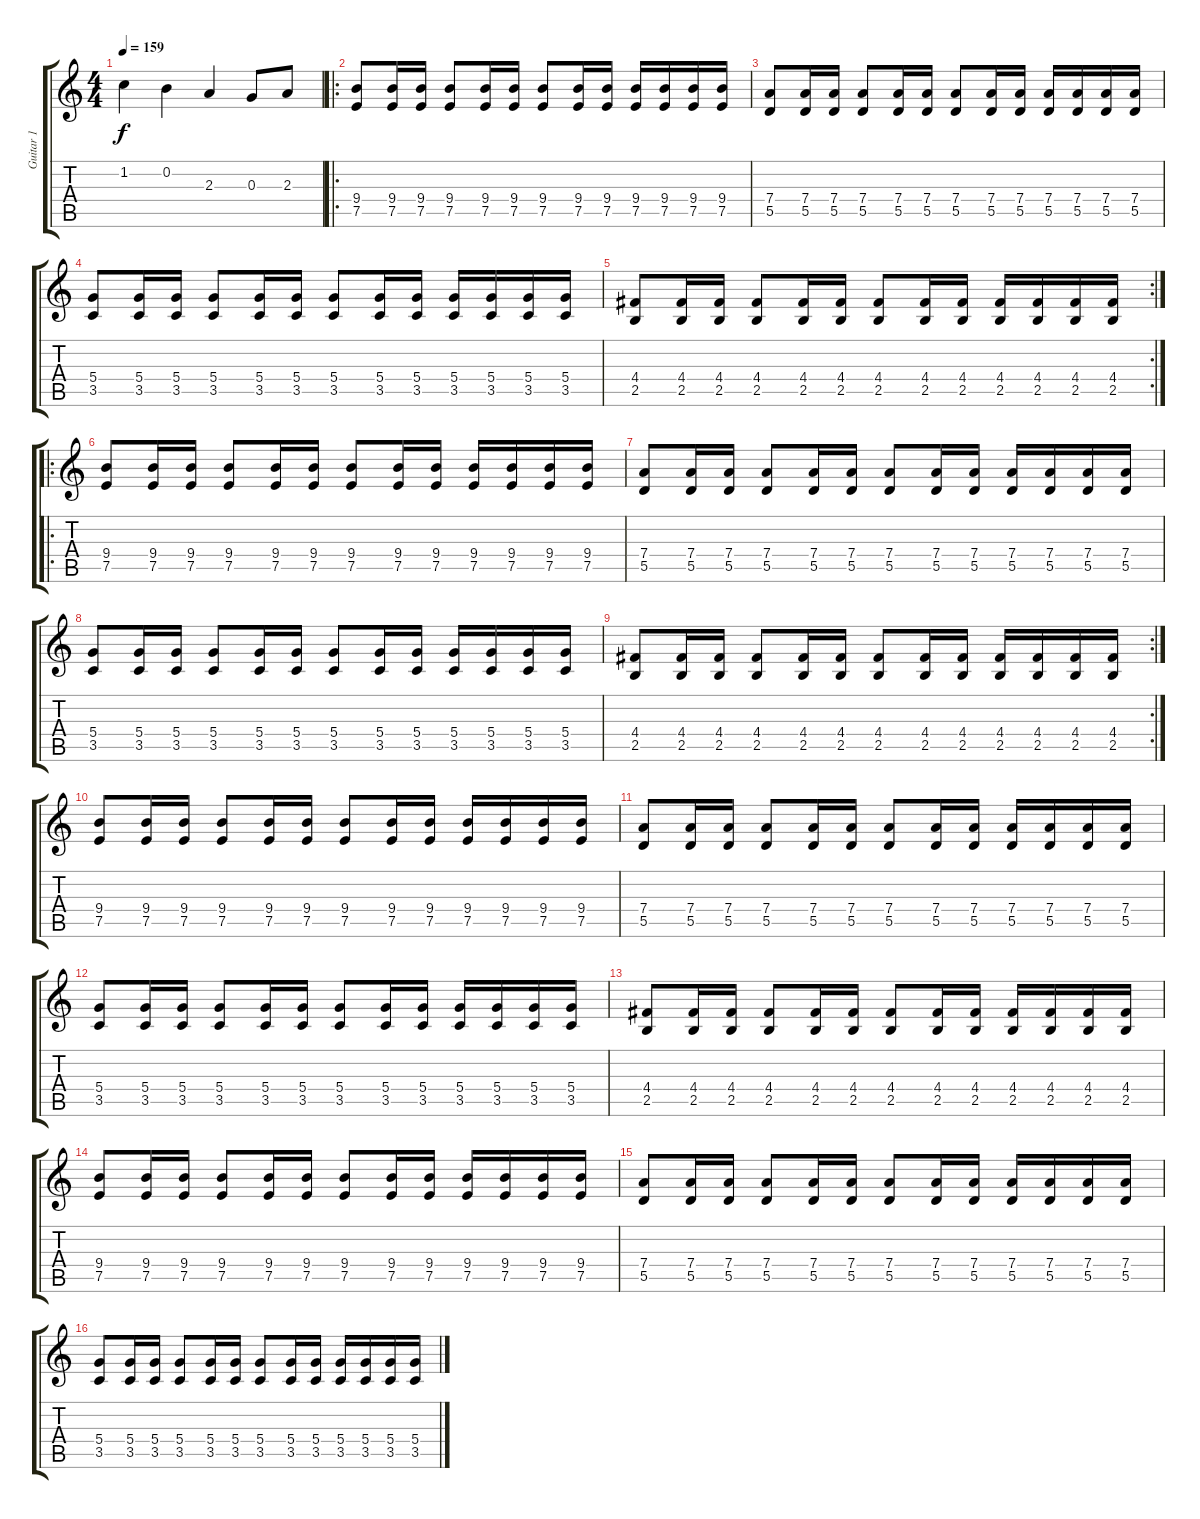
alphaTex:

\track ("Guitar 1" "Guitar 1") {instrument distortionguitar}
\staff {score tabs}
\tuning (E4 B3 G3 D3 A2 E2) {hide}
\ts (4 4)
\tempo 159
\clef g2
\ks c
1.2{t}.4{dy f} 0.2.4 2.3.4 0.3.8 2.3.8 |
\ro
(9.4 7.5).8 (9.4 7.5).16 (9.4 7.5).16 (9.4 7.5).8 (9.4 7.5).16 (9.4 7.5).16 (9.4 7.5).8 (9.4 7.5).16 (9.4 7.5).16 (9.4 7.5).16 (9.4 7.5).16 (9.4 7.5).16 (9.4 7.5).16 |
(7.4 5.5).8 (7.4 5.5).16 (7.4 5.5).16 (7.4 5.5).8 (7.4 5.5).16 (7.4 5.5).16 (7.4 5.5).8 (7.4 5.5).16 (7.4 5.5).16 (7.4 5.5).16 (7.4 5.5).16 (7.4 5.5).16 (7.4 5.5).16 |
(5.4 3.5).8 (5.4 3.5).16 (5.4 3.5).16 (5.4 3.5).8 (5.4 3.5).16 (5.4 3.5).16 (5.4 3.5).8 (5.4 3.5).16 (5.4 3.5).16 (5.4 3.5).16 (5.4 3.5).16 (5.4 3.5).16 (5.4 3.5).16 |
\rc 2
(4.4 2.5).8 (4.4 2.5).16 (4.4 2.5).16 (4.4 2.5).8 (4.4 2.5).16 (4.4 2.5).16 (4.4 2.5).8 (4.4 2.5).16 (4.4 2.5).16 (4.4 2.5).16 (4.4 2.5).16 (4.4 2.5).16 (4.4 2.5).16 |
\ro
(9.4 7.5).8 (9.4 7.5).16 (9.4 7.5).16 (9.4 7.5).8 (9.4 7.5).16 (9.4 7.5).16 (9.4 7.5).8 (9.4 7.5).16 (9.4 7.5).16 (9.4 7.5).16 (9.4 7.5).16 (9.4 7.5).16 (9.4 7.5).16 |
(7.4 5.5).8 (7.4 5.5).16 (7.4 5.5).16 (7.4 5.5).8 (7.4 5.5).16 (7.4 5.5).16 (7.4 5.5).8 (7.4 5.5).16 (7.4 5.5).16 (7.4 5.5).16 (7.4 5.5).16 (7.4 5.5).16 (7.4 5.5).16 |
(5.4 3.5).8 (5.4 3.5).16 (5.4 3.5).16 (5.4 3.5).8 (5.4 3.5).16 (5.4 3.5).16 (5.4 3.5).8 (5.4 3.5).16 (5.4 3.5).16 (5.4 3.5).16 (5.4 3.5).16 (5.4 3.5).16 (5.4 3.5).16 |
\rc 2
(4.4 2.5).8 (4.4 2.5).16 (4.4 2.5).16 (4.4 2.5).8 (4.4 2.5).16 (4.4 2.5).16 (4.4 2.5).8 (4.4 2.5).16 (4.4 2.5).16 (4.4 2.5).16 (4.4 2.5).16 (4.4 2.5).16 (4.4 2.5).16 |
(9.4 7.5).8 (9.4 7.5).16 (9.4 7.5).16 (9.4 7.5).8 (9.4 7.5).16 (9.4 7.5).16 (9.4 7.5).8 (9.4 7.5).16 (9.4 7.5).16 (9.4 7.5).16 (9.4 7.5).16 (9.4 7.5).16 (9.4 7.5).16 |
(7.4 5.5).8 (7.4 5.5).16 (7.4 5.5).16 (7.4 5.5).8 (7.4 5.5).16 (7.4 5.5).16 (7.4 5.5).8 (7.4 5.5).16 (7.4 5.5).16 (7.4 5.5).16 (7.4 5.5).16 (7.4 5.5).16 (7.4 5.5).16 |
(5.4 3.5).8 (5.4 3.5).16 (5.4 3.5).16 (5.4 3.5).8 (5.4 3.5).16 (5.4 3.5).16 (5.4 3.5).8 (5.4 3.5).16 (5.4 3.5).16 (5.4 3.5).16 (5.4 3.5).16 (5.4 3.5).16 (5.4 3.5).16 |
(4.4 2.5).8 (4.4 2.5).16 (4.4 2.5).16 (4.4 2.5).8 (4.4 2.5).16 (4.4 2.5).16 (4.4 2.5).8 (4.4 2.5).16 (4.4 2.5).16 (4.4 2.5).16 (4.4 2.5).16 (4.4 2.5).16 (4.4 2.5).16 |
(9.4 7.5).8 (9.4 7.5).16 (9.4 7.5).16 (9.4 7.5).8 (9.4 7.5).16 (9.4 7.5).16 (9.4 7.5).8 (9.4 7.5).16 (9.4 7.5).16 (9.4 7.5).16 (9.4 7.5).16 (9.4 7.5).16 (9.4 7.5).16 |
(7.4 5.5).8 (7.4 5.5).16 (7.4 5.5).16 (7.4 5.5).8 (7.4 5.5).16 (7.4 5.5).16 (7.4 5.5).8 (7.4 5.5).16 (7.4 5.5).16 (7.4 5.5).16 (7.4 5.5).16 (7.4 5.5).16 (7.4 5.5).16 |
(5.4 3.5).8 (5.4 3.5).16 (5.4 3.5).16 (5.4 3.5).8 (5.4 3.5).16 (5.4 3.5).16 (5.4 3.5).8 (5.4 3.5).16 (5.4 3.5).16 (5.4 3.5).16 (5.4 3.5).16 (5.4 3.5).16 (5.4 3.5).16
